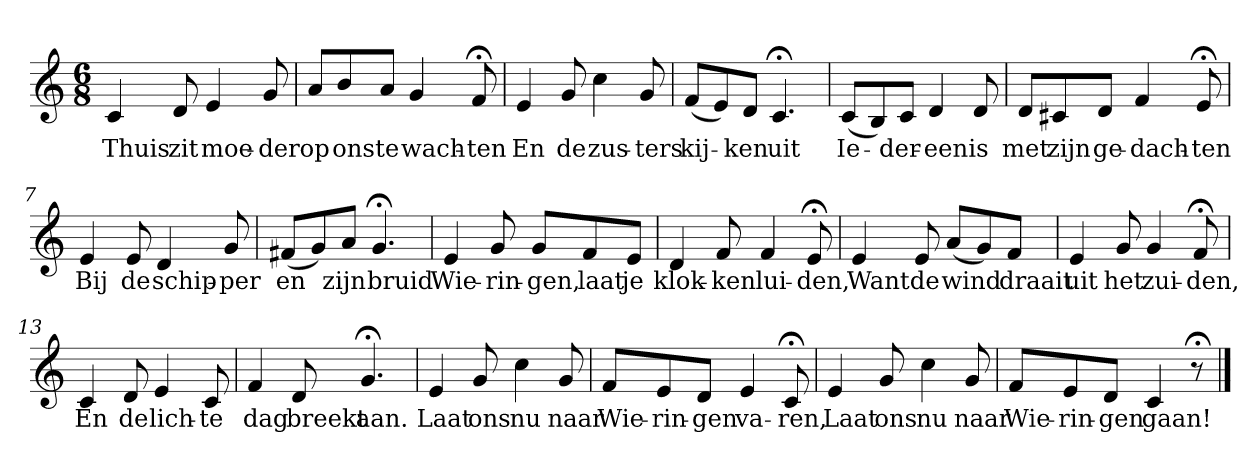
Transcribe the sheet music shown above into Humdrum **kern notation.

**kern	**text
*part1	*part1
*staff1	*staff1
*k[]	*
*C:	*
*M6/8	*
*MM120	*
=1	=1
4c	Thuis
8d	zit
4e	moe-
8g	-der
=2	=2
8aL	op
8b	ons
8aJ	te
4g	wach-
8f;<	-ten
=3	=3
4e	En
8g	de
4cc	zus-
8g	-ters
=4	=4
(8fL	kij-
8e)	.
8dJ	-ken
4.c;<	uit
=5	=5
(8cL	Ie-
8B)	.
8cJ	-der-
4d	-een
8d	is
=6	=6
8dL	met
8c#X	zijn
8dJ	ge-
4f	-dach-
8e;<	-ten
=7	=7
4e	Bij
8e	de
4d	schip-
8g	-per
=8	=8
(8f#XL	en
8g)	.
8aJ	zijn
4.g;<	bruid
=9	=9
4e	Wie-
8g	-rin-
8gL	-gen,
8f	laat
8eJ	je
=10	=10
4d	klok-
8f	-ken
4f	lui-
8e;<	-den,
=11	=11
4e	Want
8e	de
(8aL	wind
8g)	.
8fJ	draait
=12	=12
4e	uit
8g	het
4g	zui-
8f;<	-den,
=13	=13
4c	En
8d	de
4e	lich-
8c	-te
=14	=14
4f	dag
8d	breekt
4.g;<	aan.
=15	=15
4e	Laat
8g	ons
4cc	nu
8g	naar
=16	=16
8fL	Wie-
8e	-rin-
8dJ	-gen
4e	va-
8c;<	-ren,
=17	=17
4e	Laat
8g	ons
4cc	nu
8g	naar
=18	=18
8fL	Wie-
8e	-rin-
8dJ	-gen
4c	gaan!
8r;<	.
==	==
*-	*-
